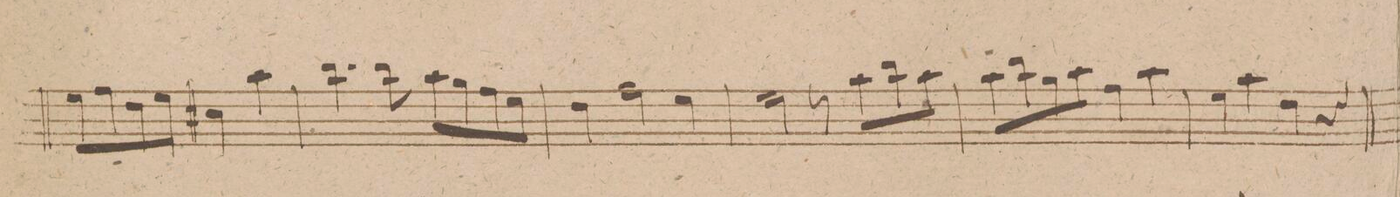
**kern	**dynam
*I"Clarinetto 1mo in. A.	*
*clefG2	*
*k[f#c#g#d#]	*
*met(c)	*
*M4/4	*
8cc#\L	.
8dd#\	.
8b\	.
8cc#\J	.
4a#X\	.
4ff#\	.
=234	=234
4.gg#\	.
8gg#\	.
8ff#\L	.
8ee\	.
8dd#\	.
8cc#\J	.
=235	=235
4b\	.
2dd#\	.
4cc#\	.
=236	=236
2cc#\	.
8r	.
8ff#\L	.
8gg#\	.
8ff#\J	.
=237	=237
8ff#\L	.
8gg#\	.
8ee\	.
8ff#\J	.
4dd#\	.
4ff#\	.
=238	=238
4cc#\	.
4ff#\	.
4cc#\	.
4r	.
=239	=239
*-	*-
